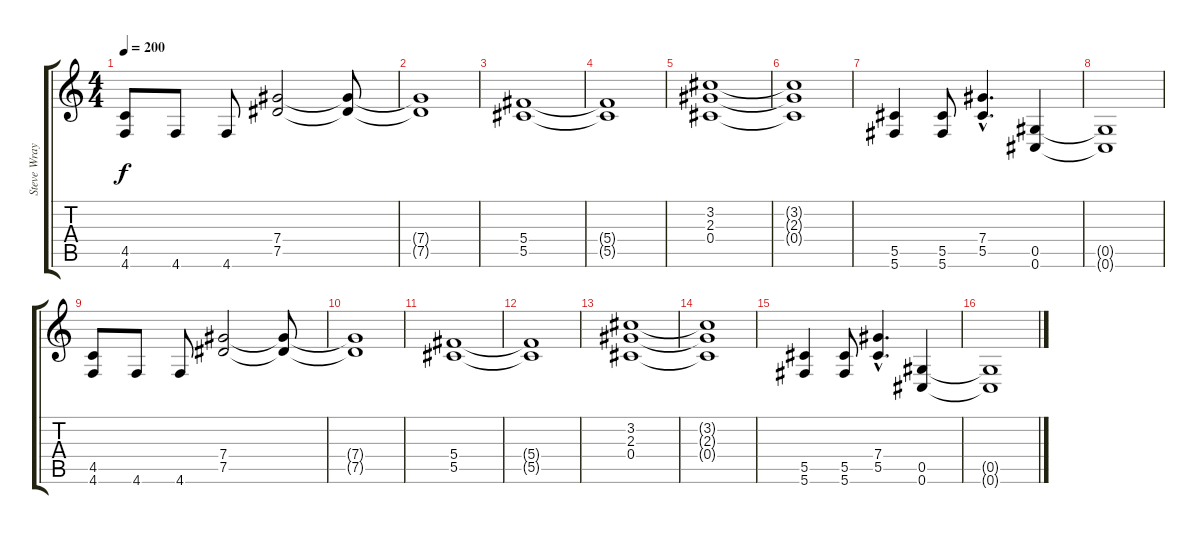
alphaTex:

\track ("Steve Wray" "Steve Wray") {instrument distortionguitar}
\staff {score tabs}
\tuning (Eb4 Bb3 Gb3 Db3 Ab2 Db2) {hide}
\ts (4 4)
\tempo 200
\clef g2
\ks c
(4.5 4.6).8{dy f} 4.6.8 4.6.8 (7.4 7.5).2 (7.4{t} 7.5{t}).8 |
(7.4{t} 7.5{t}).1 |
(5.4 5.5).1 |
(5.4{t} 5.5{t}).1 |
(3.2 2.3 0.4).1 |
(3.2{t} 2.3{t} 0.4{t}).1 |
(5.5 5.6).4 (5.5 5.6).8 (7.4{hac} 5.5{hac}).4{d} (0.5 0.6).4 |
(0.5{t} 0.6{t}).1 |
(4.5 4.6).8 4.6.8 4.6.8 (7.4 7.5).2 (7.4{t} 7.5{t}).8 |
(7.4{t} 7.5{t}).1 |
(5.4 5.5).1 |
(5.4{t} 5.5{t}).1 |
(3.2 2.3 0.4).1 |
(3.2{t} 2.3{t} 0.4{t}).1 |
(5.5 5.6).4 (5.5 5.6).8 (7.4{hac} 5.5{hac}).4{d} (0.5 0.6).4 |
(0.5{t} 0.6{t}).1
